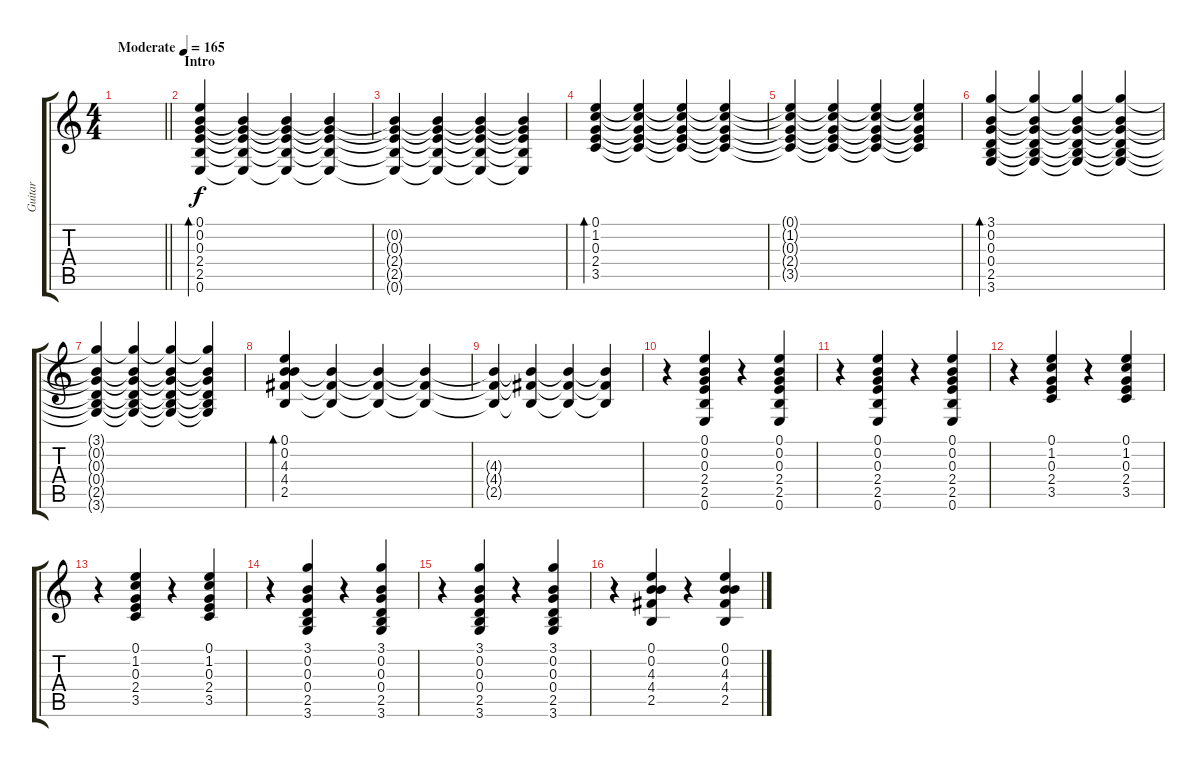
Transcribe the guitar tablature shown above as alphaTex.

\track ("Guitar" "Guitar") {instrument electricguitarclean}
\staff {score tabs}
\tuning (E4 B3 G3 D3 A2 E2) {hide}
\ts (4 4)
\tempo (165 "Moderate")
\clef g2
\barLineRight lightlight
\ks c
|
\section ("" "Intro")
(0.1 0.2 0.3 2.4 2.5 0.6).4{bd 60} (0.2{t} 0.3{t} 2.4{t} 2.5{t} 0.6{t}).4 (0.2{t} 0.3{t} 2.4{t} 2.5{t} 0.6{t}).4 (0.2{t} 0.3{t} 2.4{t} 2.5{t} 0.6{t}).4 |
(0.2{t} 0.3{t} 2.4{t} 2.5{t} 0.6{t}).4 (0.2{t} 0.3{t} 2.4{t} 2.5{t} 0.6{t}).4 (0.2{t} 0.3{t} 2.4{t} 2.5{t} 0.6{t}).4 (0.2{t} 0.3{t} 2.4{t} 2.5{t} 0.6{t}).4 |
(0.1 1.2 0.3 2.4 3.5).4{bd 60} (0.1{t} 1.2{t} 0.3{t} 2.4{t} 3.5{t}).4 (0.1{t} 1.2{t} 0.3{t} 2.4{t} 3.5{t}).4 (0.1{t} 1.2{t} 0.3{t} 2.4{t} 3.5{t}).4 |
(0.1{t} 1.2{t} 0.3{t} 2.4{t} 3.5{t}).4 (0.1{t} 1.2{t} 0.3{t} 2.4{t} 3.5{t}).4 (0.1{t} 1.2{t} 0.3{t} 2.4{t} 3.5{t}).4 (0.1{t} 1.2{t} 0.3{t} 2.4{t} 3.5{t}).4 |
(3.1 0.2 0.3 0.4 2.5 3.6).4{bd 60} (3.1{t} 0.2{t} 0.3{t} 0.4{t} 2.5{t} 3.6{t}).4 (3.1{t} 0.2{t} 0.3{t} 0.4{t} 2.5{t} 3.6{t}).4 (3.1{t} 0.2{t} 0.3{t} 0.4{t} 2.5{t} 3.6{t}).4 |
(3.1{t} 0.2{t} 0.3{t} 0.4{t} 2.5{t} 3.6{t}).4 (3.1{t} 0.2{t} 0.3{t} 0.4{t} 2.5{t} 3.6{t}).4 (3.1{t} 0.2{t} 0.3{t} 0.4{t} 2.5{t} 3.6{t}).4 (3.1{t} 0.2{t} 0.3{t} 0.4{t} 2.5{t} 3.6{t}).4 |
(0.1 0.2 4.3 4.4 2.5).4{bd 60} (4.3{t} 4.4{t} 2.5{t}).4 (4.3{t} 4.4{t} 2.5{t}).4 (4.3{t} 4.4{t} 2.5{t}).4 |
(4.3{t} 4.4{t} 2.5{t}).4 (4.3{t} 4.4{t} 2.5{t}).4 (4.3{t} 4.4{t} 2.5{t}).4 (4.3{t} 4.4{t} 2.5{t}).4 |
r.4 (0.1 0.2 0.3 2.4 2.5 0.6).4 r.4 (0.1 0.2 0.3 2.4 2.5 0.6).4 |
r.4 (0.1 0.2 0.3 2.4 2.5 0.6).4 r.4 (0.1 0.2 0.3 2.4 2.5 0.6).4 |
r.4 (0.1 1.2 0.3 2.4 3.5).4 r.4 (0.1 1.2 0.3 2.4 3.5).4 |
r.4 (0.1 1.2 0.3 2.4 3.5).4 r.4 (0.1 1.2 0.3 2.4 3.5).4 |
r.4 (3.1 0.2 0.3 0.4 2.5 3.6).4 r.4 (3.1 0.2 0.3 0.4 2.5 3.6).4 |
r.4 (3.1 0.2 0.3 0.4 2.5 3.6).4 r.4 (3.1 0.2 0.3 0.4 2.5 3.6).4 |
r.4 (0.1 0.2 4.3 4.4 2.5).4 r.4 (0.1 0.2 4.3 4.4 2.5).4
